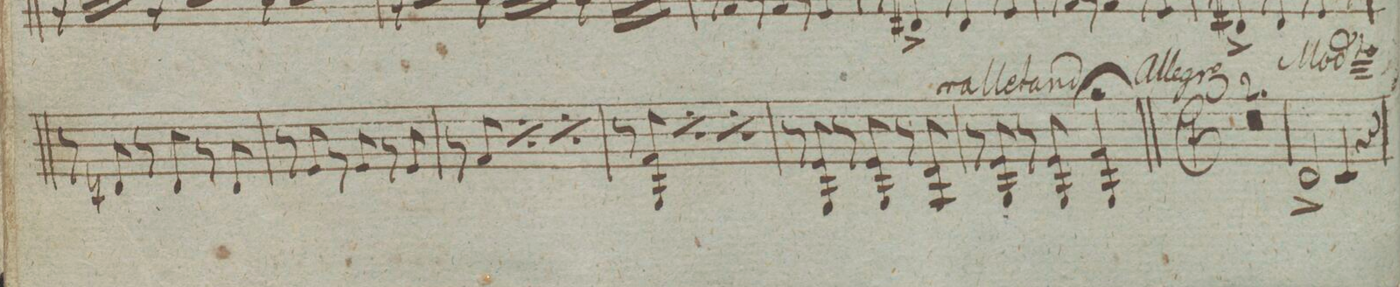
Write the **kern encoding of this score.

**kern	**dynam
*I"Violino Imo	*
*clefG2	*
*k[]	*
*M3/4	*
8r	.
8dn/	.
8r	.
8d/	.
8r	.
8d/	.
=34	=34
8r	.
8e/	.
8r	.
8e/	.
8r	.
8e/	.
=35	=35
8r	.
8f/	.
*rep	*
8r	.
8f/	.
*Xrep	*
*rep	*
8r	.
8f/	.
*Xrep	*
=36	=36
8r	.
8f 8G/	.
*rep	*
8r	.
8f 8G/	.
*Xrep	*
*rep	*
8r	.
8f 8G/	.
*Xrep	*
=37	=37
8r	.
8e 8G/	.
8r	.
8e 8G/	.
8r	.
8d 8G/	.
=38	=38
8r	.
8e 8G/	.
8r	.
8e 8G/	.
4f 4G;/	.
==	==
*-	*-
